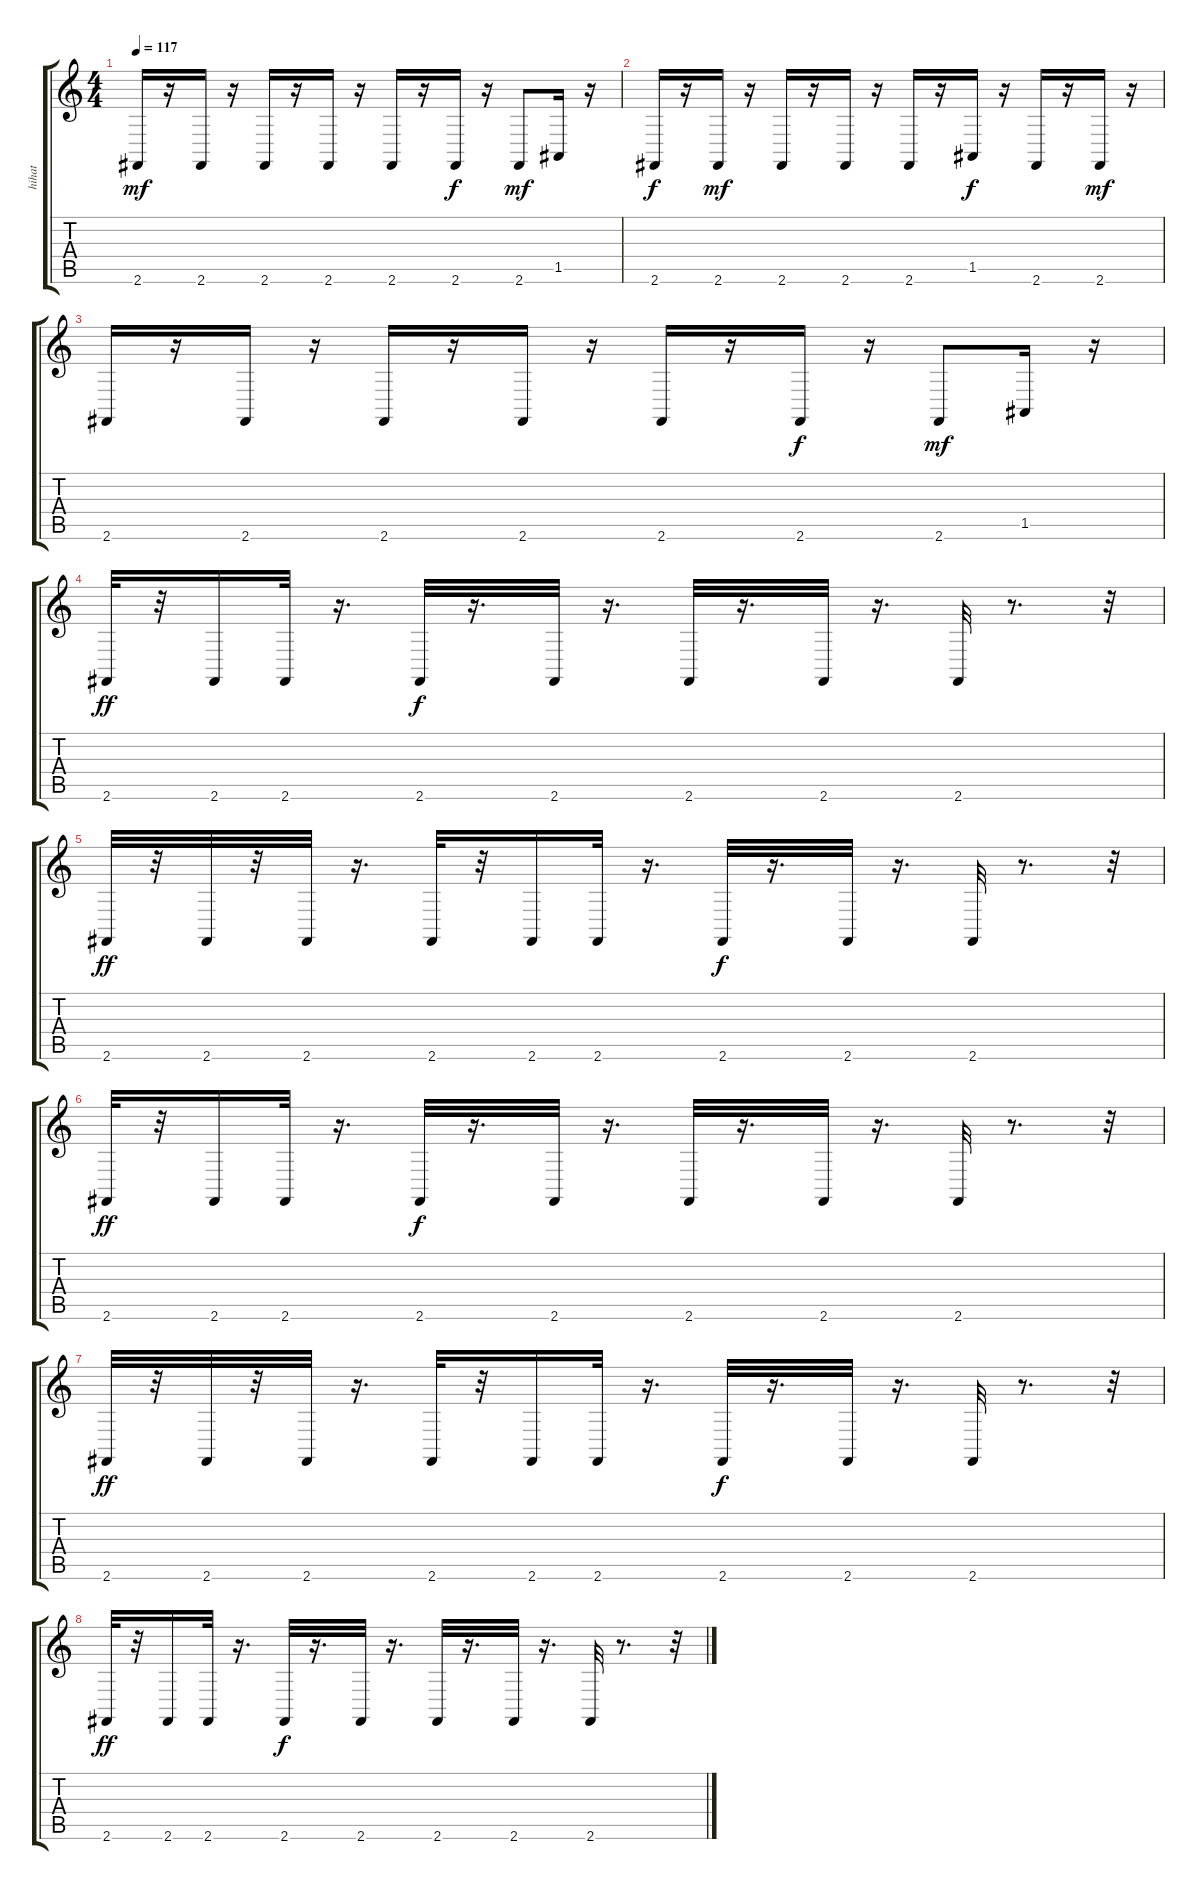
\track ("hihat" "hihat") {instrument synthdrum}
\staff {score tabs}
\tuning (E4 B3 G3 D3 A2 E2) {hide}
\ts (4 4)
\tempo 117
\clef g2
\ks c
2.6.16{dy mf} r.16 2.6.16 r.16 2.6.16 r.16 2.6.16 r.16 2.6.16 r.16 2.6.16{dy f} r.16 2.6.8{dy mf} 1.5.16 r.16 |
2.6.16{dy f} r.16 2.6.16{dy mf} r.16 2.6.16 r.16 2.6.16 r.16 2.6.16 r.16 1.5.16{dy f} r.16 2.6.16 r.16 2.6.16{dy mf} r.16 |
2.6.16 r.16 2.6.16 r.16 2.6.16 r.16 2.6.16 r.16 2.6.16 r.16 2.6.16{dy f} r.16 2.6.8{dy mf} 1.5.16 r.16 |
2.6.32{dy ff} r.32 2.6.16 2.6.32 r.16{d} 2.6.32{dy f} r.16{d} 2.6.32 r.16{d} 2.6.32 r.16{d} 2.6.32 r.16{d} 2.6.32 r.8{d} r.32 |
2.6.32{dy ff} r.32 2.6.32 r.32 2.6.32 r.16{d} 2.6.32 r.32 2.6.16 2.6.32 r.16{d} 2.6.32{dy f} r.16{d} 2.6.32 r.16{d} 2.6.32 r.8{d} r.32 |
2.6.32{dy ff} r.32 2.6.16 2.6.32 r.16{d} 2.6.32{dy f} r.16{d} 2.6.32 r.16{d} 2.6.32 r.16{d} 2.6.32 r.16{d} 2.6.32 r.8{d} r.32 |
2.6.32{dy ff} r.32 2.6.32 r.32 2.6.32 r.16{d} 2.6.32 r.32 2.6.16 2.6.32 r.16{d} 2.6.32{dy f} r.16{d} 2.6.32 r.16{d} 2.6.32 r.8{d} r.32 |
2.6.32{dy ff} r.32 2.6.16 2.6.32 r.16{d} 2.6.32{dy f} r.16{d} 2.6.32 r.16{d} 2.6.32 r.16{d} 2.6.32 r.16{d} 2.6.32 r.8{d} r.32
